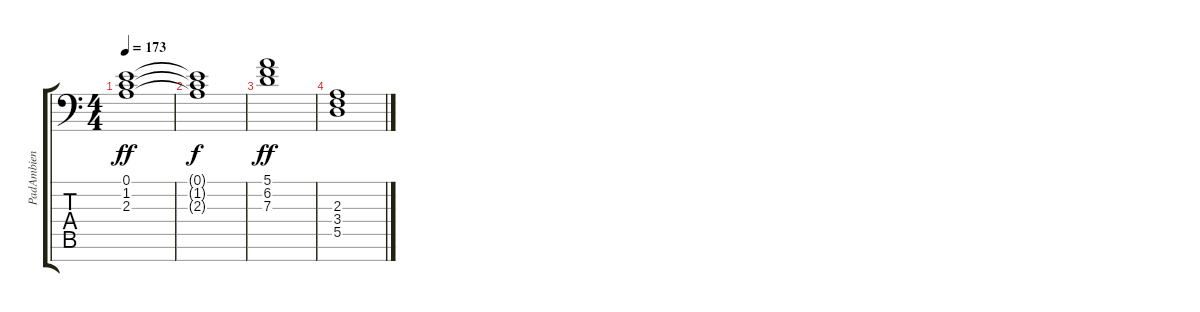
\track ("PadAmbien" "PadAmbien") {instrument pad2warm}
\staff {score tabs}
\tuning (E4 B3 G3 D3 A2 E2 C-1) {hide}
\ts (4 4)
\tempo 173
\clef f4
\ks c
(0.1 1.2 2.3).1{dy ff} |
(0.1{t} 1.2{t} 2.3{t}).1{dy f} |
(5.1 6.2 7.3).1{dy ff} |
(2.3 3.4 5.5).1
